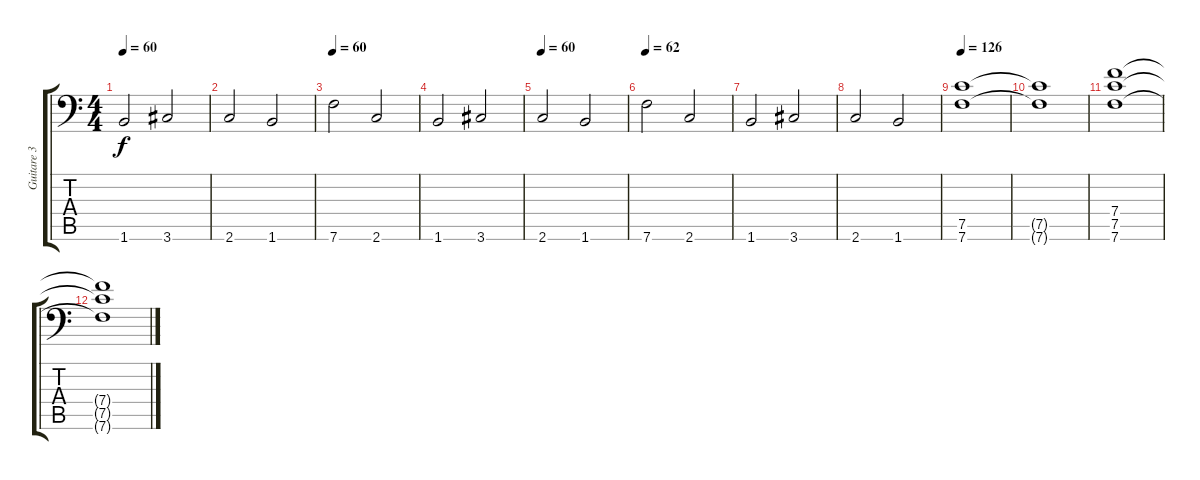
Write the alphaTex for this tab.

\track ("Guitare 3" "Guitare 3") {instrument distortionguitar}
\staff {score tabs}
\tuning (C4 G3 Eb3 Bb2 F2 Bb1) {hide}
\ts (4 4)
\tempo 60
\clef f4
\ks c
1.6.2{dy f} 3.6.2 |
2.6.2 1.6.2 |
\tempo 60
7.6.2 2.6.2 |
1.6.2 3.6.2 |
\tempo 60
2.6.2 1.6.2 |
\tempo 62
7.6.2 2.6.2 |
1.6.2 3.6.2 |
2.6.2 1.6.2 |
\tempo 126
(7.5 7.6).1{volume 9} |
(7.5{t} 7.6{t}).1 |
(7.4 7.5 7.6).1{volume 13 balance 16} |
(7.4{t} 7.5{t} 7.6{t}).1
